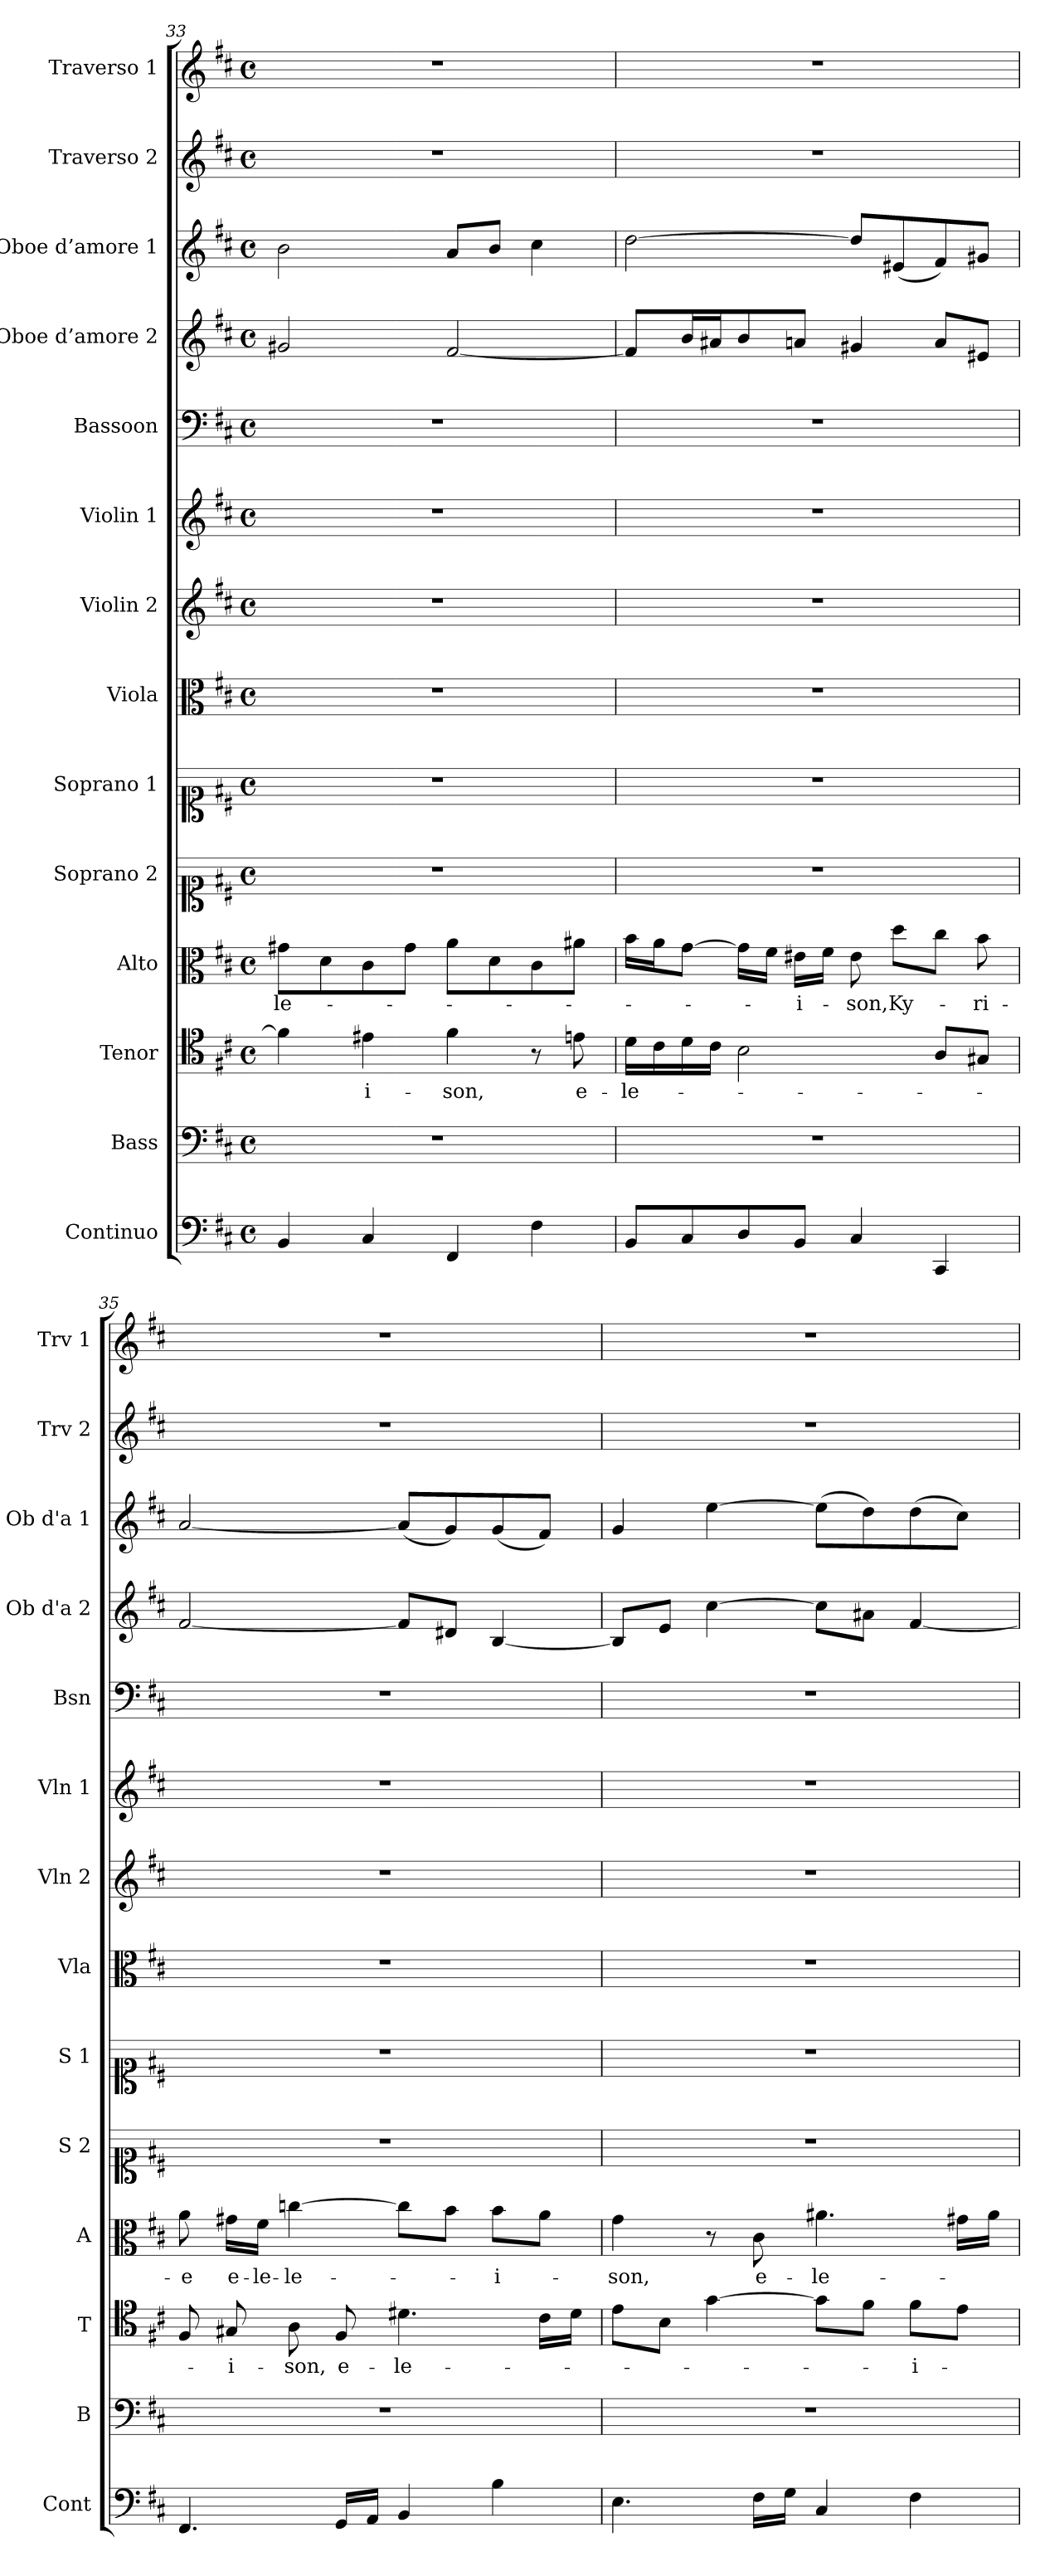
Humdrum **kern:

**kern	**kern	**kern	**text	**kern	**text	**kern	**kern	**kern	**kern	**kern	**kern	**kern	**kern	**kern	**kern
*part14	*part13	*part12	*part12	*part11	*part11	*part10	*part9	*part8	*part7	*part6	*part5	*part4	*part3	*part2	*part1
*staff14	*staff13	*staff12	*staff12	*staff11	*staff11	*staff10	*staff9	*staff8	*staff7	*staff6	*staff5	*staff4	*staff3	*staff2	*staff1
*I"Continuo	*I"Bass	*I"Tenor	*	*I"Alto	*	*I"Soprano 2	*I"Soprano 1	*I"Viola	*I"Violin 2	*I"Violin 1	*I"Bassoon	*I"Oboe d’amore 2	*I"Oboe d’amore 1	*I"Traverso 2	*I"Traverso 1
*I'Cont	*I'B	*I'T	*	*I'A	*	*I'S 2	*I'S 1	*I'Vla	*I'Vln 2	*I'Vln 1	*I'Bsn	*I'Ob d'a 2	*I'Ob d'a 1	*I'Trv 2	*I'Trv 1
!!LO:PB:g=z
*clefF4	*clefF4	*clefC4	*	*clefC3	*	*clefC1	*clefC1	*clefC3	*clefG2	*clefG2	*clefF4	*clefG2	*clefG2	*clefG2	*clefG2
*k[f#c#]	*k[f#c#]	*k[f#c#]	*	*k[f#c#]	*	*k[f#c#]	*k[f#c#]	*k[f#c#]	*k[f#c#]	*k[f#c#]	*k[f#c#]	*k[f#c#]	*k[f#c#]	*k[f#c#]	*k[f#c#]
*M4/4	*M4/4	*M4/4	*	*M4/4	*	*M4/4	*M4/4	*M4/4	*M4/4	*M4/4	*M4/4	*M4/4	*M4/4	*M4/4	*M4/4
*met(c)	*met(c)	*met(c)	*	*met(c)	*	*met(c)	*met(c)	*met(c)	*met(c)	*met(c)	*met(c)	*met(c)	*met(c)	*met(c)	*met(c)
=33	=33	=33	=33	=33	=33	=33	=33	=33	=33	=33	=33	=33	=33	=33	=33
!	!	!	!	!	!LO:LY:b	!	!	!	!	!	!	!	!	!	!
4BB/	1r	4f#\]	.	8g#X\L	-le-	1r	1r	1r	1r	1r	1r	2g#X/	2b\	1r	1r
.	.	.	.	8d\	.	.	.	.	.	.	.	.	.	.	.
!	!	!	!LO:LY:b	!	!	!	!	!	!	!	!	!	!	!	!
4C#/	.	4e#X\	-i-	8c#\	.	.	.	.	.	.	.	.	.	.	.
.	.	.	.	8g#\J	.	.	.	.	.	.	.	.	.	.	.
!	!	!	!LO:LY:b	!	!	!	!	!	!	!	!	!	!	!	!
4FF#/	.	4f#\	-son,	8a\L	.	.	.	.	.	.	.	[2f#/	8a/L	.	.
.	.	.	.	8d\	.	.	.	.	.	.	.	.	8b/J	.	.
4F#\	.	8r	.	8c#\	.	.	.	.	.	.	.	.	4cc#\	.	.
!	!	!	!LO:LY:b	!	!	!	!	!	!	!	!	!	!	!	!
.	.	8en\	e-	8a#X\J	.	.	.	.	.	.	.	.	.	.	.
=34	=34	=34	=34	=34	=34	=34	=34	=34	=34	=34	=34	=34	=34	=34	=34
!	!	!	!LO:LY:b	!	!	!	!	!	!	!	!	!	!	!	!
8BB/L	1r	16d\LL	-le-	16b\LL	.	1r	1r	1r	1r	1r	1r	8f#/L]	[2dd\	1r	1r
.	.	16c#\	.	16a\J	.	.	.	.	.	.	.	.	.	.	.
8C#/	.	16d\	.	[8g\J	.	.	.	.	.	.	.	16b/L	.	.	.
.	.	16c#\JJ	.	.	.	.	.	.	.	.	.	16a#X/J	.	.	.
8D/	.	2B\	.	16g\LL]	.	.	.	.	.	.	.	8b/	.	.	.
.	.	.	.	16f#\JJ	.	.	.	.	.	.	.	.	.	.	.
!	!	!	!	!	!LO:LY:b	!	!	!	!	!	!	!	!	!	!
8BB/J	.	.	.	16e#X\LL	-i-	.	.	.	.	.	.	8an/J	.	.	.
.	.	.	.	16f#\JJ	.	.	.	.	.	.	.	.	.	.	.
!	!	!	!	!	!LO:LY:b	!	!	!	!	!	!	!	!	!	!
4C#/	.	.	.	8e#\	-son,	.	.	.	.	.	.	4g#X/	8dd/L]	.	.
!	!	!	!	!	!LO:LY:b	!	!	!	!	!	!	!	!	!	!
.	.	.	.	8dd\L	Ky-	.	.	.	.	.	.	.	(8e#X/	.	.
4CC#/	.	8A/L	.	8cc#\J	.	.	.	.	.	.	.	8a/L	8f#/)	.	.
!	!	!	!	!	!LO:LY:b	!	!	!	!	!	!	!	!	!	!
.	.	8G#X/J	.	8b\	-ri-	.	.	.	.	.	.	8e#X/J	8g#X/J	.	.
=35	=35	=35	=35	=35	=35	=35	=35	=35	=35	=35	=35	=35	=35	=35	=35
!	!	!	!	!	!LO:LY:b	!	!	!	!	!	!	!	!	!	!
4.FF#/	1r	8F#/	.	8a\	-e	1r	1r	1r	1r	1r	1r	[2f#/	[2a/	1r	1r
!	!	!	!LO:LY:b	!	!LO:LY:b	!	!	!	!	!	!	!	!	!	!
.	.	8G#X/	-i-	16g#X\LL	e-	.	.	.	.	.	.	.	.	.	.
!	!	!	!	!	!LO:LY:b	!	!	!	!	!	!	!	!	!	!
.	.	.	.	16f#\JJ	-le-	.	.	.	.	.	.	.	.	.	.
!	!	!	!LO:LY:b	!	!LO:LY:b	!	!	!	!	!	!	!	!	!	!
.	.	8A\	-son,	[4ccn\	-le-	.	.	.	.	.	.	.	.	.	.
!	!	!	!LO:LY:b	!	!	!	!	!	!	!	!	!	!	!	!
16GG/LL	.	8F#/	e-	.	.	.	.	.	.	.	.	.	.	.	.
16AA/JJ	.	.	.	.	.	.	.	.	.	.	.	.	.	.	.
!	!	!	!LO:LY:b	!	!	!	!	!	!	!	!	!	!	!	!
4BB/	.	4.d#X\	-le-	8cc\L]	.	.	.	.	.	.	.	8f#/L]	(8a/L]	.	.
.	.	.	.	8b\J	.	.	.	.	.	.	.	8d#X/J	8g/)	.	.
!	!	!	!	!	!LO:LY:b	!	!	!	!	!	!	!	!	!	!
4B\	.	.	.	8b\L	-i-	.	.	.	.	.	.	[4B/	(8g/	.	.
.	.	16c#\LL	.	8a\J	.	.	.	.	.	.	.	.	8f#/J)	.	.
.	.	16d#\JJ	.	.	.	.	.	.	.	.	.	.	.	.	.
=36	=36	=36	=36	=36	=36	=36	=36	=36	=36	=36	=36	=36	=36	=36	=36
!	!	!	!	!	!LO:LY:b	!	!	!	!	!	!	!	!	!	!
4.E\	1r	8e\L	.	4g\	-son,	1r	1r	1r	1r	1r	1r	8B/L]	4g/	1r	1r
.	.	8B\J	.	.	.	.	.	.	.	.	.	8e/J	.	.	.
.	.	[4g\	.	8r	.	.	.	.	.	.	.	[4cc#\	[4ee\	.	.
!	!	!	!	!	!LO:LY:b	!	!	!	!	!	!	!	!	!	!
16F#\LL	.	.	.	8c#\	e-	.	.	.	.	.	.	.	.	.	.
16G\JJ	.	.	.	.	.	.	.	.	.	.	.	.	.	.	.
!	!	!	!	!	!LO:LY:b	!	!	!	!	!	!	!	!	!	!
4C#/	.	8g\L]	.	4.a#X\	-le-	.	.	.	.	.	.	8cc#\L]	(8ee\L]	.	.
.	.	8f#\J	.	.	.	.	.	.	.	.	.	8a#X\J	8dd\)	.	.
!	!	!	!LO:LY:b	!	!	!	!	!	!	!	!	!	!	!	!
4F#\	.	8f#\L	-i-	.	.	.	.	.	.	.	.	[4f#/	(8dd\	.	.
.	.	8e\J	.	16g#X\LL	.	.	.	.	.	.	.	.	8cc#\J)	.	.
.	.	.	.	16a#\JJ	.	.	.	.	.	.	.	.	.	.	.
=	=	=	=	=	=	=	=	=	=	=	=	=	=	=	=
*-	*-	*-	*-	*-	*-	*-	*-	*-	*-	*-	*-	*-	*-	*-	*-
